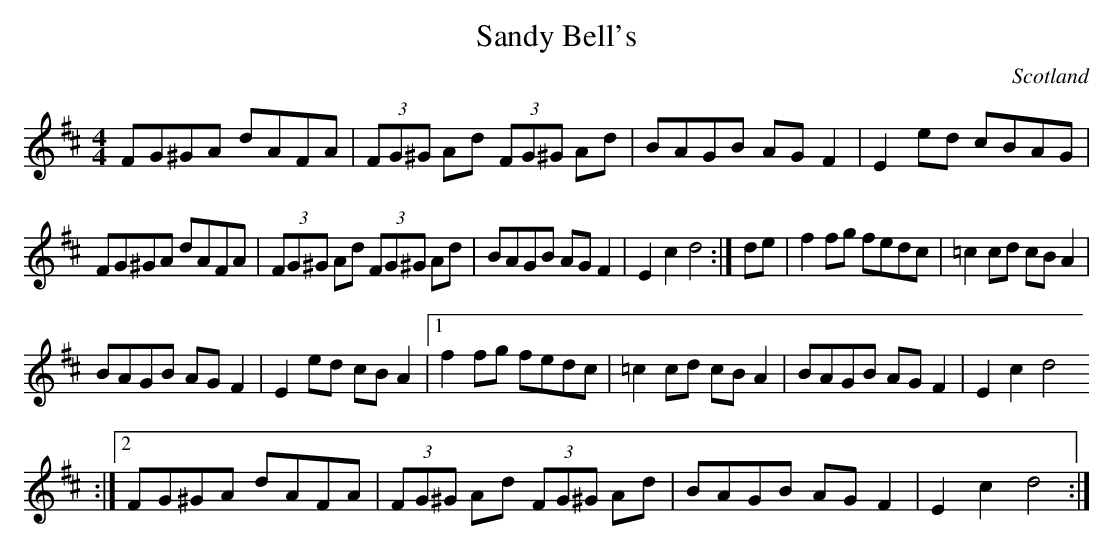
X:1
T:Sandy Bell's
O:Scotland
M:4/4
K:D
FG^GA dAFA| (3FG^G Ad (3FG^G Ad| \
BAGB AGF2| E2ed cBAG|
FG^GA dAFA| (3FG^G Ad (3FG^G Ad| \
BAGB AGF2| E2c2d4 :|\
de|\
f2fg fedc| =c2cd cBA2|
BAGB AGF2| E2ed cBA2\
|1  f2fg fedc| =c2cd cBA2| BAGB AGF2| E2c2d4
:|2 FG^GA dAFA| (3FG^G Ad (3FG^G Ad| \
    BAGB AGF2| E2c2d4 :|
